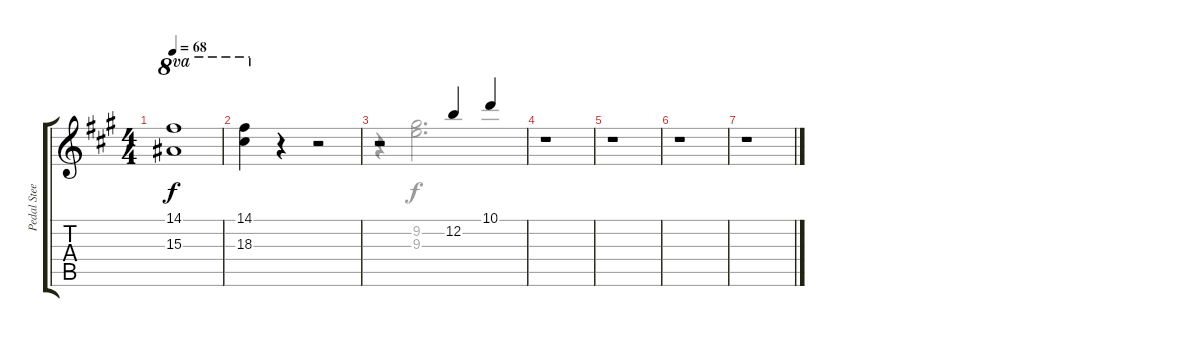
\track ("Pedal Steel arr. for Guitar" "Pedal Stee") {instrument electricguitarclean}
\staff {score tabs}
\tuning (E4 B3 G3 D3 A2 E2) {hide}
\voice
\ts (4 4)
\tempo 68
\clef g2
\ks a
(14.1 15.3).1{ot 8va dy f} |
(14.1 18.3).4{ot 8va} r.4 r.2 |
r.2 12.2.4 10.1.4 |
r.1 |
r.1 |
r.1 |
r.1
\voice
\clef g2
\ottava regular
\simile none
\ks a
|
|
r.4 (9.2 9.3).2{d} |
|
|
|
